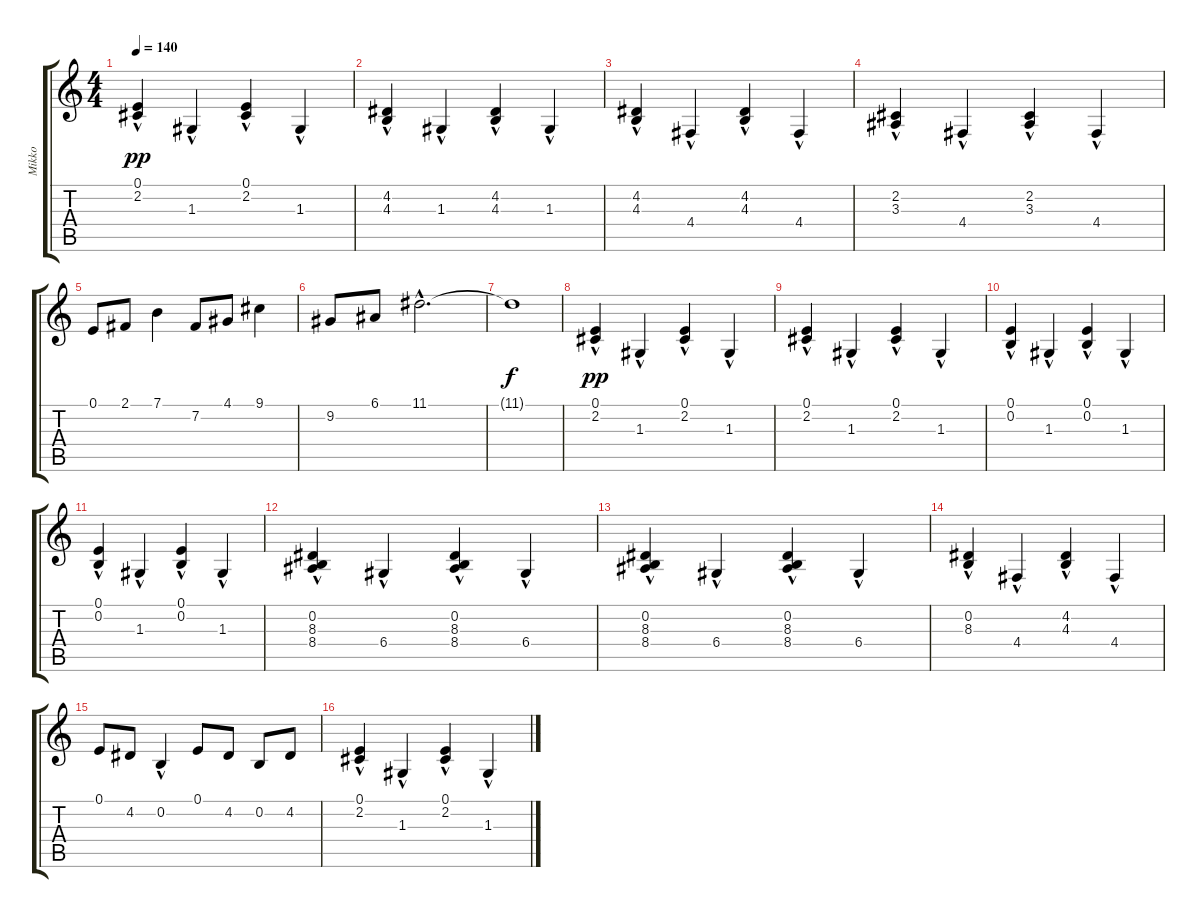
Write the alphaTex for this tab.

\track ("Mikko" "Mikko") {instrument acousticgrandpiano}
\staff {score tabs}
\tuning (E4 B3 G3 D3 A2 E2) {hide}
\ts (4 4)
\tempo 140
\clef g2
\ks c
(0.1{hac} 2.2{hac}).4{dy pp} 1.3{hac}.4 (0.1{hac} 2.2{hac}).4 1.3{hac}.4 |
(4.2{hac} 4.3{hac}).4 1.3{hac}.4 (4.2{hac} 4.3{hac}).4 1.3{hac}.4 |
(4.2{hac} 4.3{hac}).4 4.4{hac}.4 (4.2{hac} 4.3{hac}).4 4.4{hac}.4 |
(2.2{hac} 3.3{hac}).4 4.4{hac}.4 (2.2{hac} 3.3{hac}).4 4.4{hac}.4 |
0.1.8 2.1.8 7.1.4 7.2.8 4.1.8 9.1.4 |
9.2.8 6.1.8 11.1{hac}.2{d} |
11.1{t}.1{dy f} |
(0.1{hac} 2.2{hac}).4{dy pp volume 15 instrument acousticgrandpiano} 1.3{hac}.4 (0.1{hac} 2.2{hac}).4 1.3{hac}.4 |
(0.1{hac} 2.2{hac}).4 1.3{hac}.4 (0.1{hac} 2.2{hac}).4 1.3{hac}.4 |
(0.1{hac} 0.2{hac}).4 1.3{hac}.4 (0.1{hac} 0.2{hac}).4 1.3{hac}.4 |
(0.1{hac} 0.2{hac}).4 1.3{hac}.4 (0.1{hac} 0.2{hac}).4 1.3{hac}.4 |
(0.2{hac} 8.3{hac} 8.4{hac}).4{volume 15 instrument acousticgrandpiano} 6.4{hac}.4 (0.2{hac} 8.3{hac} 8.4{hac}).4 6.4{hac}.4 |
(0.2{hac} 8.3{hac} 8.4{hac}).4 6.4{hac}.4 (0.2{hac} 8.3{hac} 8.4{hac}).4 6.4{hac}.4 |
(0.2{hac} 8.3{hac}).4 4.4{hac}.4 (4.2{hac} 4.3{hac}).4 4.4{hac}.4 |
0.1.8 4.2.8 0.2{hac}.4 0.1.8 4.2.8 0.2.8 4.2.8 |
(0.1{hac} 2.2{hac}).4{volume 15 instrument acousticgrandpiano} 1.3{hac}.4 (0.1{hac} 2.2{hac}).4 1.3{hac}.4
